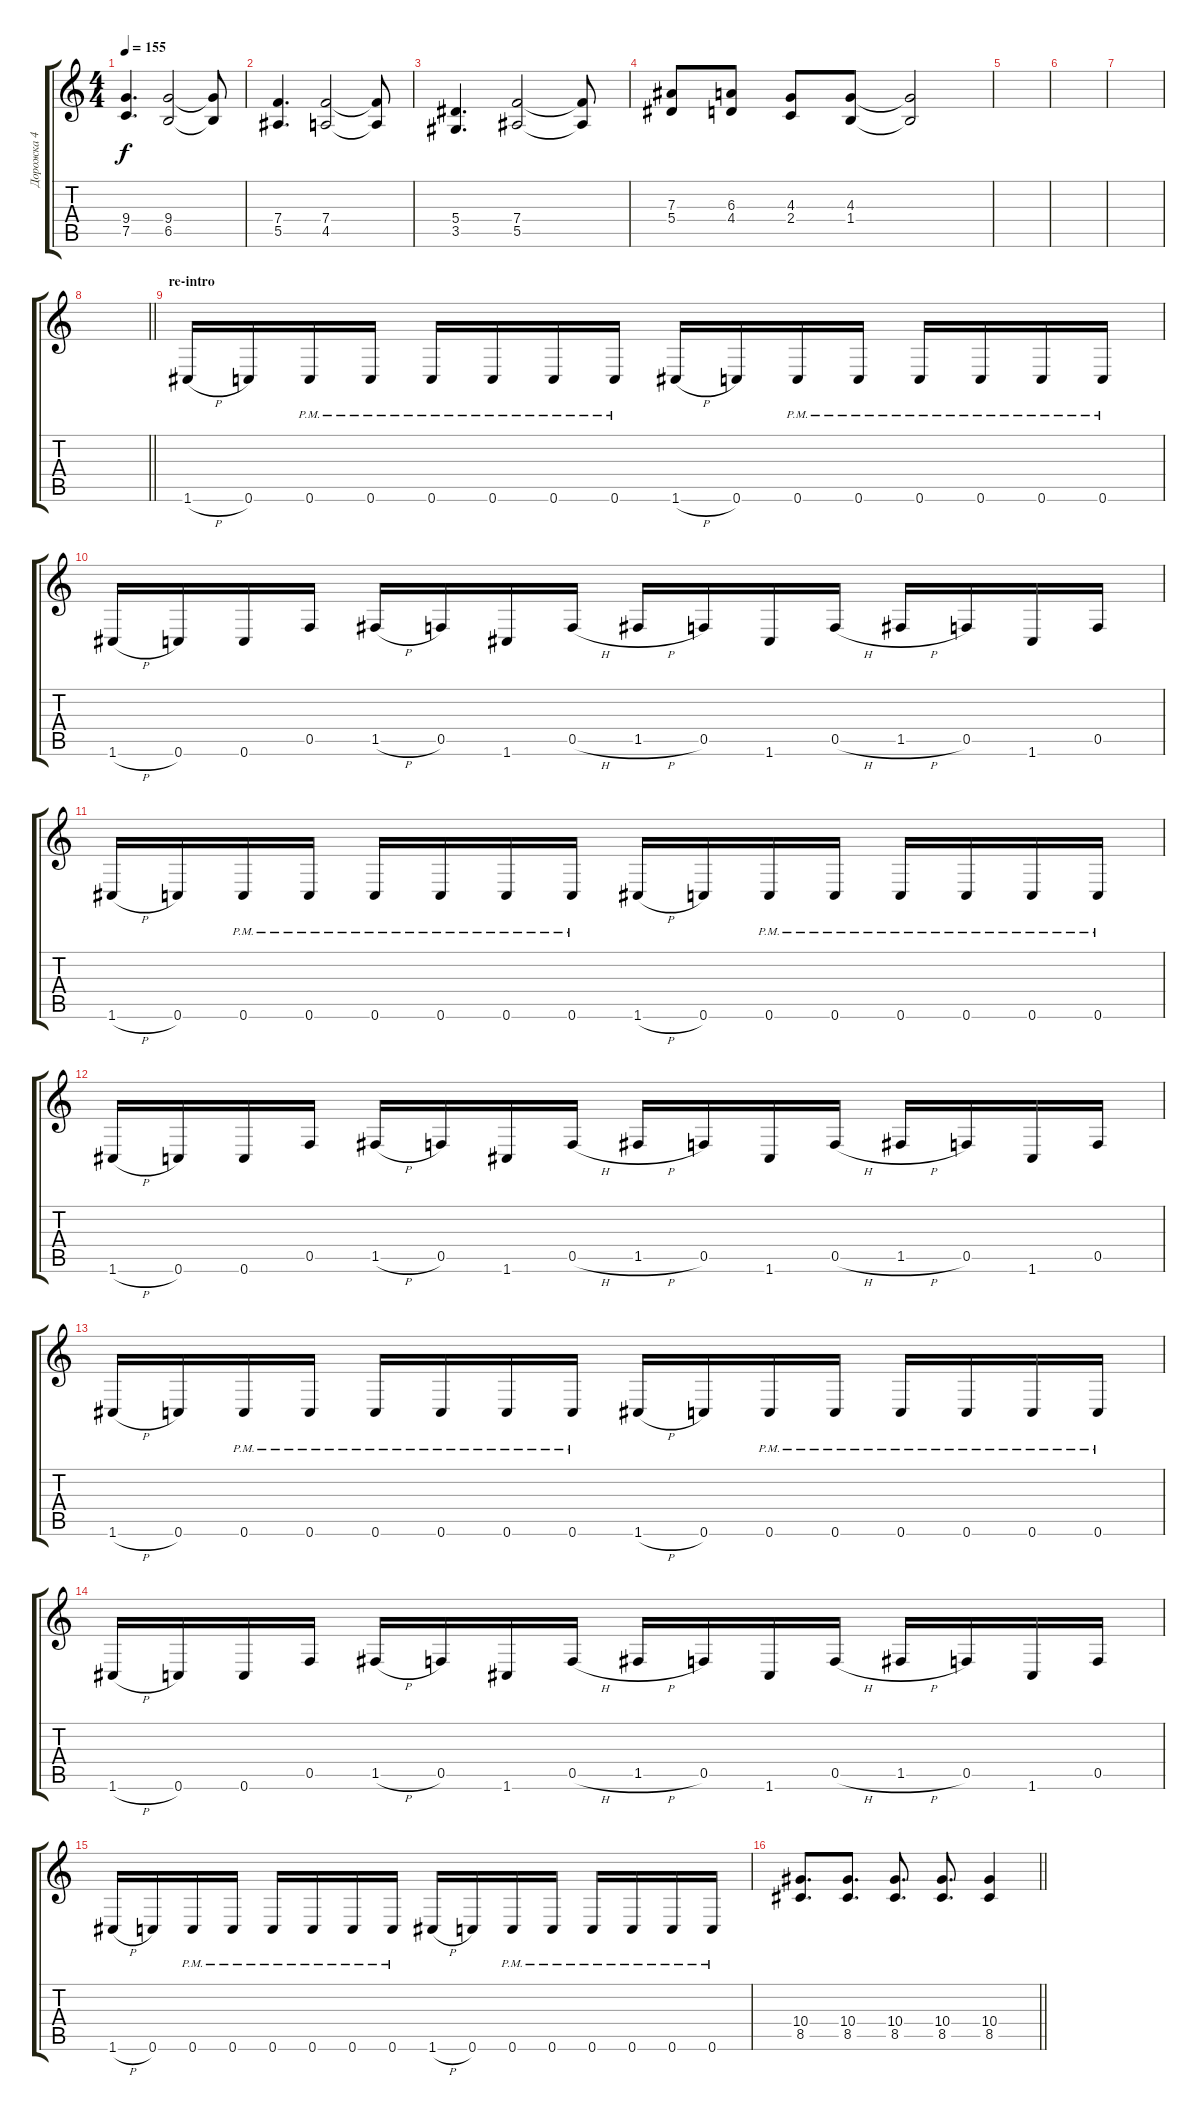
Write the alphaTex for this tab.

\track ("Дорожка 4" "Дорожка 4") {instrument distortionguitar}
\staff {score tabs}
\tuning (C4 G3 Eb3 Bb2 F2 C2) {hide}
\ts (4 4)
\tempo 155
\clef g2
\ks c
(9.4 7.5).4{d dy f} (9.4 6.5).2 (9.4{t} 6.5{t}).8 |
(7.4 5.5).4{d} (7.4 4.5).2 (7.4{t} 4.5{t}).8 |
(5.4 3.5).4{d} (7.4 5.5).2 (7.4{t} 5.5{t}).8 |
(7.3 5.4).8 (6.3 4.4).8 (4.3 2.4).8 (4.3 1.4).8 (4.3{t} 1.4{t}).2 |
|
|
|
\barLineRight lightlight
|
\section ("" "re-intro")
1.6{h}.16 0.6.16 0.6{pm}.16 0.6{pm}.16 0.6{pm}.16 0.6{pm}.16 0.6{pm}.16 0.6{pm}.16 1.6{h}.16 0.6.16 0.6{pm}.16 0.6{pm}.16 0.6{pm}.16 0.6{pm}.16 0.6{pm}.16 0.6{pm}.16 |
1.6{h}.16 0.6.16 0.6.16 0.5.16 1.5{h}.16 0.5.16 1.6.16 0.5{h}.16 1.5{h}.16 0.5.16 1.6.16 0.5{h}.16 1.5{h}.16 0.5.16 1.6.16 0.5.16 |
1.6{h}.16 0.6.16 0.6{pm}.16 0.6{pm}.16 0.6{pm}.16 0.6{pm}.16 0.6{pm}.16 0.6{pm}.16 1.6{h}.16 0.6.16 0.6{pm}.16 0.6{pm}.16 0.6{pm}.16 0.6{pm}.16 0.6{pm}.16 0.6{pm}.16 |
1.6{h}.16 0.6.16 0.6.16 0.5.16 1.5{h}.16 0.5.16 1.6.16 0.5{h}.16 1.5{h}.16 0.5.16 1.6.16 0.5{h}.16 1.5{h}.16 0.5.16 1.6.16 0.5.16 |
1.6{h}.16 0.6.16 0.6{pm}.16 0.6{pm}.16 0.6{pm}.16 0.6{pm}.16 0.6{pm}.16 0.6{pm}.16 1.6{h}.16 0.6.16 0.6{pm}.16 0.6{pm}.16 0.6{pm}.16 0.6{pm}.16 0.6{pm}.16 0.6{pm}.16 |
1.6{h}.16 0.6.16 0.6.16 0.5.16 1.5{h}.16 0.5.16 1.6.16 0.5{h}.16 1.5{h}.16 0.5.16 1.6.16 0.5{h}.16 1.5{h}.16 0.5.16 1.6.16 0.5.16 |
1.6{h}.16 0.6.16 0.6{pm}.16 0.6{pm}.16 0.6{pm}.16 0.6{pm}.16 0.6{pm}.16 0.6{pm}.16 1.6{h}.16 0.6.16 0.6{pm}.16 0.6{pm}.16 0.6{pm}.16 0.6{pm}.16 0.6{pm}.16 0.6{pm}.16 |
\barLineRight lightlight
(10.4 8.5).8{d} (10.4 8.5).8{d} (10.4 8.5).8{d} (10.4 8.5).8{d} (10.4 8.5).4
